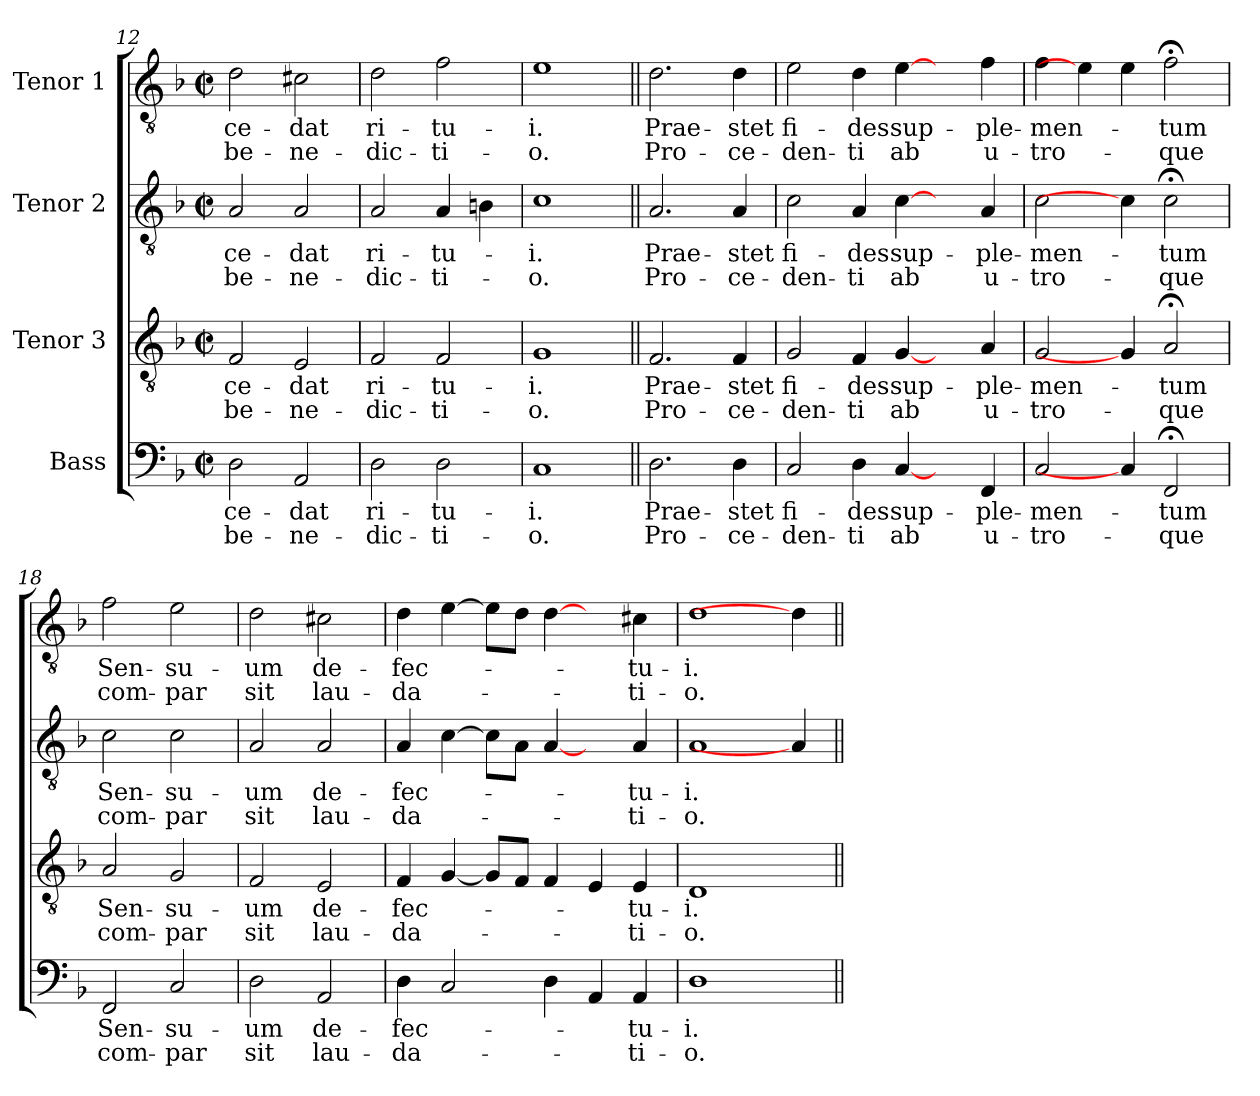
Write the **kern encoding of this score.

**kern	**text	**text	**kern	**text	**text	**kern	**text	**text	**kern	**text	**text
*part4	*part4	*part4	*part3	*part3	*part3	*part2	*part2	*part2	*part1	*part1	*part1
*staff4	*staff4	*staff4	*staff3	*staff3	*staff3	*staff2	*staff2	*staff2	*staff1	*staff1	*staff1
*I"Bass	*	*	*I"Tenor 3	*	*	*I"Tenor 2	*	*	*I"Tenor 1	*	*
*clefF4	*	*	*clefGv2	*	*	*clefGv2	*	*	*clefGv2	*	*
*k[b-]	*	*	*k[b-]	*	*	*k[b-]	*	*	*k[b-]	*	*
*F:	*	*	*F:	*	*	*F:	*	*	*F:	*	*
*M2/2	*	*	*M2/2	*	*	*M2/2	*	*	*M2/2	*	*
*met(c|)	*	*	*met(c|)	*	*	*met(c|)	*	*	*met(c|)	*	*
=12	=12	=12	=12	=12	=12	=12	=12	=12	=12	=12	=12
2D\	ce-	be-	2F/	ce-	be-	2A/	ce-	be-	2d\	ce-	be-
2AA/	-dat	-ne-	2E/	-dat	-ne-	2A/	-dat	-ne-	2c#X\	-dat	-ne-
!!LO:PB:g=z
=13	=13	=13	=13	=13	=13	=13	=13	=13	=13	=13	=13
2D\	ri-	-dic-	2F/	ri-	-dic-	2A/	ri-	-dic-	2d\	ri-	-dic-
2D\	-tu-	-ti-	2F/	-tu-	-ti-	4A/	-tu-	-ti-	2f\	-tu-	-ti-
.	.	.	.	.	.	4Bn\	.	.	.	.	.
=14	=14	=14	=14	=14	=14	=14	=14	=14	=14	=14	=14
1C	-i.	-o.	1G	-i.	-o.	1c	-i.	-o.	1e	-i.	-o.
=15||	=15||	=15||	=15||	=15||	=15||	=15||	=15||	=15||	=15||	=15||	=15||
2.D\	Prae-	Pro-	2.F/	Prae-	Pro-	2.A/	Prae-	Pro-	2.d\	Prae-	Pro-
4D\	-stet	-ce-	4F/	-stet	-ce-	4A/	-stet	-ce-	4d\	-stet	-ce-
=16	=16	=16	=16	=16	=16	=16	=16	=16	=16	=16	=16
2C/	fi-	-den-	2G/	fi-	-den-	2c\	fi-	-den-	2e\	fi-	-den-
4D\	-des	-ti	4F/	-des	-ti	4A/	-des	-ti	4d\	-des	-ti
[4C/	sup-	ab	[4G/	sup-	ab	[4c\	sup-	ab	[4e\	sup-	ab
4ryy	.	.	4ryy	.	.	4ryy	.	.	4ryy	.	.
4FF/	-ple-	u-	4A/	-ple-	u-	4A/	-ple-	u-	4f\	-ple-	u-
=17	=17	=17	=17	=17	=17	=17	=17	=17	=17	=17	=17
2C/	-men-	-tro-	2G/	-men-	-tro-	2c\	-men-	-tro-	4f\	-men-	-tro-
.	.	.	.	.	.	.	.	.	4e\]	.	.
4C/]	.	.	4G/]	.	.	4c\]	.	.	4e\	.	.
2FF;</	-tum	-que	2A;</	-tum	-que	2c;<\	-tum	-que	2f;<\	-tum	-que
!!LO:LB:g=z
=18	=18	=18	=18	=18	=18	=18	=18	=18	=18	=18	=18
2FF/	Sen-	com-	2A/	Sen-	com-	2c\	Sen-	com-	2f\	Sen-	com-
2C/	-su-	-par	2G/	-su-	-par	2c\	-su-	-par	2e\	-su-	-par
=19	=19	=19	=19	=19	=19	=19	=19	=19	=19	=19	=19
2D\	-um	sit	2F/	-um	sit	2A/	-um	sit	2d\	-um	sit
2AA/	de-	lau-	2E/	de-	lau-	2A/	de-	lau-	2c#X\	de-	lau-
=20	=20	=20	=20	=20	=20	=20	=20	=20	=20	=20	=20
4D\	-fec-	-da-	4F/	-fec-	-da-	4A/	-fec-	-da-	4d\	-fec-	-da-
2C/	.	.	[4G/	.	.	[4c\	.	.	[4e\	.	.
.	.	.	8G/L]	.	.	8c\L]	.	.	8e\L]	.	.
.	.	.	8F/J	.	.	8A\J	.	.	8d\J	.	.
4D\	.	.	4F/	.	.	[4A/	.	.	[4d\	.	.
4AA/	.	.	4E/	.	.	4ryy	.	.	4ryy	.	.
4AA/	-tu-	-ti-	4E/	-tu-	-ti-	4A/	-tu-	-ti-	4c#X\	-tu-	-ti-
=21	=21	=21	=21	=21	=21	=21	=21	=21	=21	=21	=21
1D	-i.	-o.	1D	-i.	-o.	1A	-i.	-o.	1d	-i.	-o.
4ryy	.	.	4ryy	.	.	4A/]	.	.	4d\]	.	.
=||	=||	=||	=||	=||	=||	=||	=||	=||	=||	=||	=||
*-	*-	*-	*-	*-	*-	*-	*-	*-	*-	*-	*-
